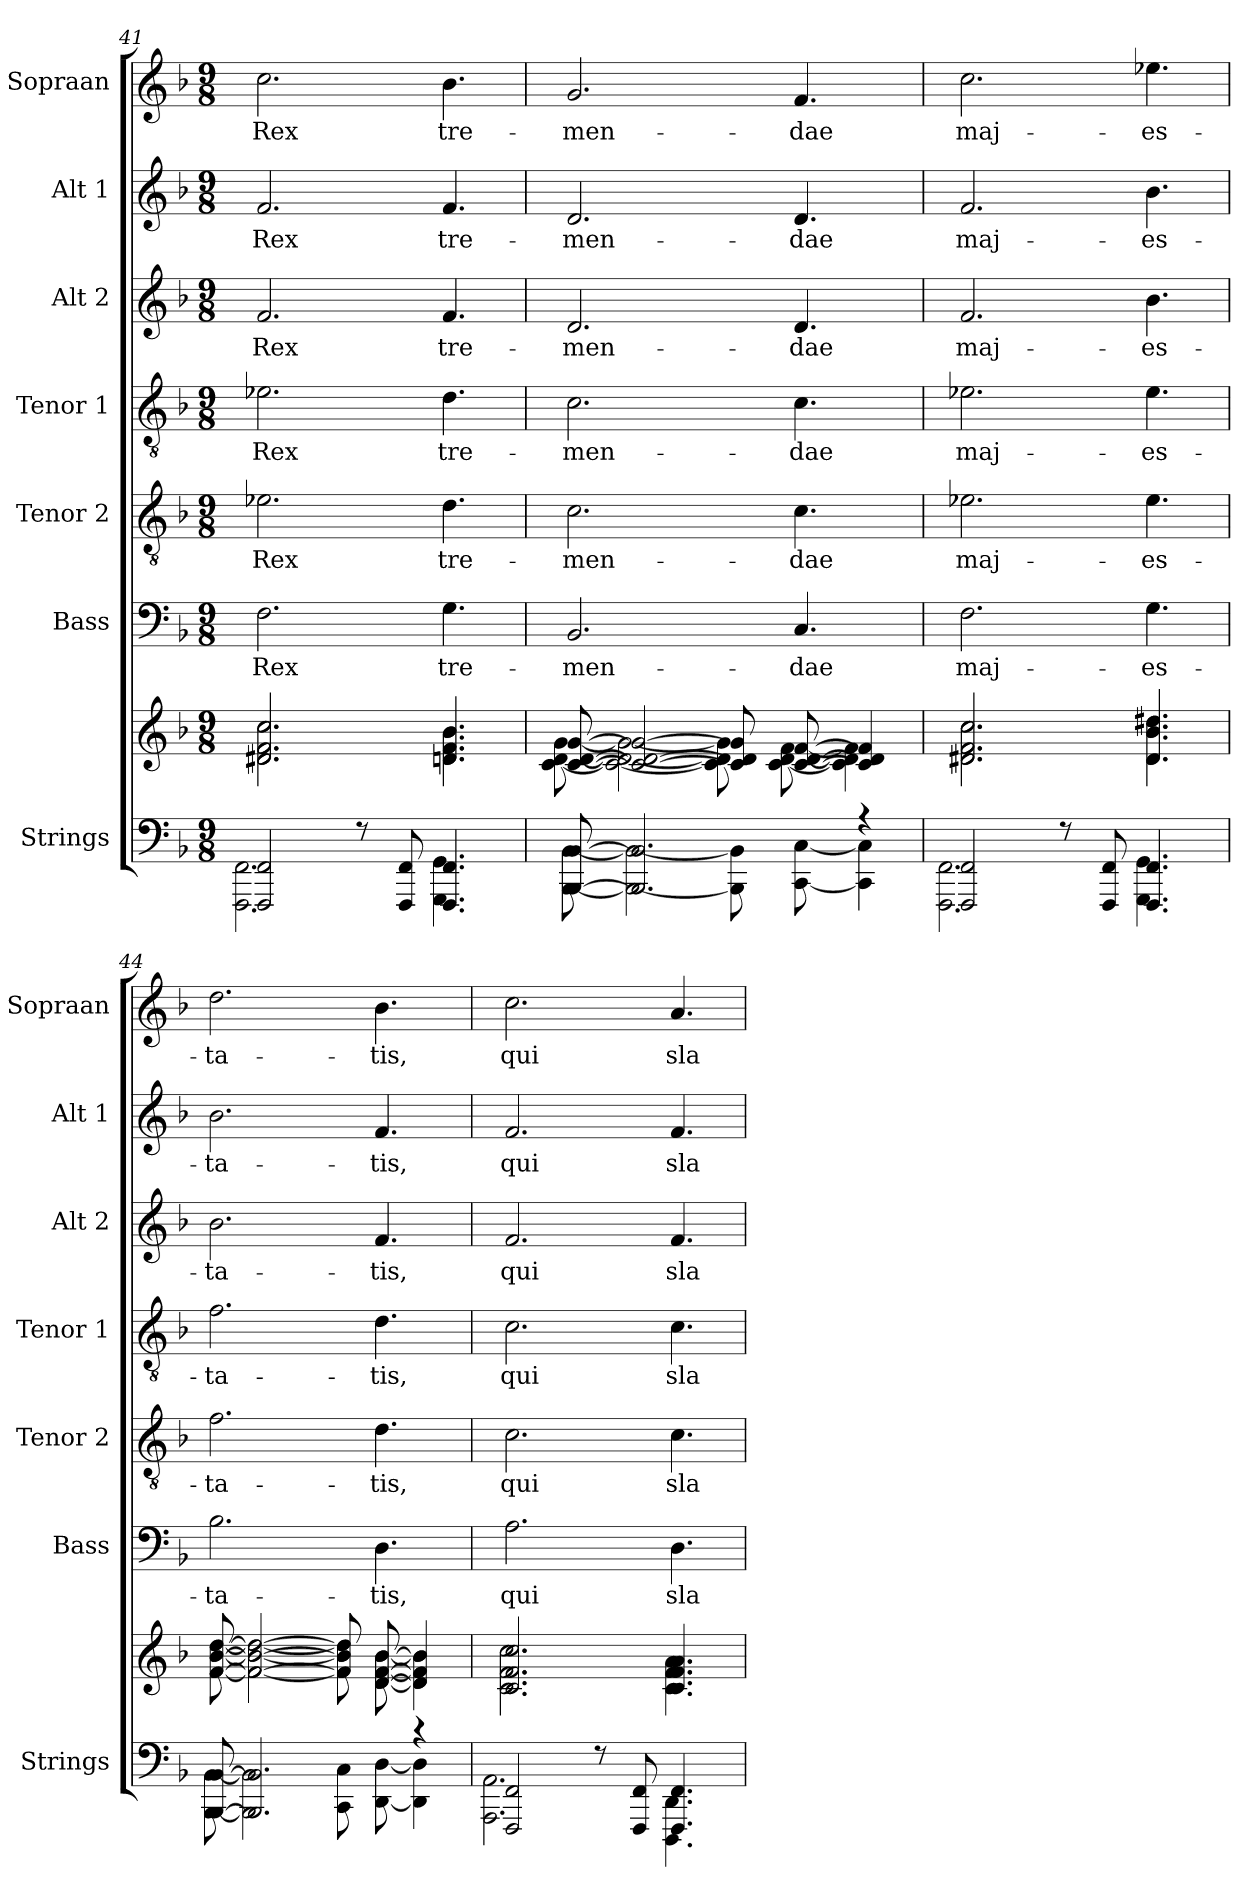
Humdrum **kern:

**kern	**kern	**kern	**text	**kern	**text	**kern	**text	**kern	**text	**kern	**text	**kern	**text
*part7	*part7	*part6	*part6	*part5	*part5	*part4	*part4	*part3	*part3	*part2	*part2	*part1	*part1
*staff8	*staff7	*staff6	*staff6	*staff5	*staff5	*staff4	*staff4	*staff3	*staff3	*staff2	*staff2	*staff1	*staff1
*I"Strings	*	*I"Bass	*	*I"Tenor 2	*	*I"Tenor 1	*	*I"Alt 2	*	*I"Alt 1	*	*I"Sopraan	*
*I'Strings	*	*I'Bass	*	*I'Tenor 2	*	*I'Tenor 1	*	*I'Alt 2	*	*I'Alt 1	*	*I'Sopraan	*
!!LO:LB:g=z
*clefF4	*clefG2	*clefF4	*	*clefGv2	*	*clefGv2	*	*clefG2	*	*clefG2	*	*clefG2	*
*k[b-]	*k[b-]	*k[b-]	*	*k[b-]	*	*k[b-]	*	*k[b-]	*	*k[b-]	*	*k[b-]	*
*F:	*F:	*F:	*	*F:	*	*F:	*	*F:	*	*F:	*	*F:	*
*M9/8	*M9/8	*M9/8	*	*M9/8	*	*M9/8	*	*M9/8	*	*M9/8	*	*M9/8	*
=41	=41	=41	=41	=41	=41	=41	=41	=41	=41	=41	=41	=41	=41
*^	*^	*	*	*	*	*	*	*	*	*	*	*	*
!	!	!	!	!	!LO:LY:b	!	!LO:LY:b	!	!LO:LY:b	!	!LO:LY:b	!	!LO:LY:b	!	!LO:LY:b
2FFF/ 2FF/	2.FFF\ 2.FF\	2.d#X/ 2.f/ 2.cc/	2.d#X\ 2.f\ 2.cc\	2.F	Rex	2.e-X	Rex	2.e-X	Rex	2.f	Rex	2.f	Rex	2.cc	Rex
8r	.	.	.	.	.	.	.	.	.	.	.	.	.	.	.
8FFF/ 8FF/	.	.	.	.	.	.	.	.	.	.	.	.	.	.	.
!	!	!	!	!	!LO:LY:b	!	!LO:LY:b	!	!LO:LY:b	!	!LO:LY:b	!	!LO:LY:b	!	!LO:LY:b
4.FFF/ 4.FF/	4.GGG\ 4.GG\	4.dn/ 4.f/ 4.b-/	4.dn\ 4.f\ 4.b-\	4.G	tre-	4.d	tre-	4.d	tre-	4.f	tre-	4.f	tre-	4.b-	tre-
=42	=42	=42	=42	=42	=42	=42	=42	=42	=42	=42	=42	=42	=42	=42	=42
!	!	!	!	!	!LO:LY:b	!	!LO:LY:b	!	!LO:LY:b	!	!LO:LY:b	!	!LO:LY:b	!	!LO:LY:b
[8BBB-/ [8BB-/	[8BBB-\ [8BB-\	[8c/ [8d/ [8g/	[8c\ [8d\ [8g\	2.BB-	-men-	2.c	-men-	2.c	-men-	2.d	-men-	2.d	-men-	2.g	-men-
2.BBB-/] 2.BB-/]	2BBB-\_ 2BB-\_	2c/_ 2d/_ 2g/_	2c\_ 2d\_ 2g\_	.	.	.	.	.	.	.	.	.	.	.	.
.	8BBB-\] 8BB-\]	8c/] 8d/] 8g/]	8c\] 8d\] 8g\]	.	.	.	.	.	.	.	.	.	.	.	.
!	!	!	!	!	!LO:LY:b	!	!LO:LY:b	!	!LO:LY:b	!	!LO:LY:b	!	!LO:LY:b	!	!LO:LY:b
.	[8CC\ [8C\	[8c/ [8d/ [8f/	[8c\ [8d\ [8f\	4.C	-dae	4.c	-dae	4.c	-dae	4.d	-dae	4.d	-dae	4.f	-dae
4r	4CC\] 4C\]	4c/] 4d/] 4f/]	4c\] 4d\] 4f\]	.	.	.	.	.	.	.	.	.	.	.	.
=43	=43	=43	=43	=43	=43	=43	=43	=43	=43	=43	=43	=43	=43	=43	=43
!	!	!	!	!	!LO:LY:b	!	!LO:LY:b	!	!LO:LY:b	!	!LO:LY:b	!	!LO:LY:b	!	!LO:LY:b
2FFF/ 2FF/	2.FFF\ 2.FF\	2.d#X/ 2.f/ 2.cc/	2.d#X\ 2.f\ 2.cc\	2.F	maj-	2.e-X	maj-	2.e-X	maj-	2.f	maj-	2.f	maj-	2.cc	maj-
8r	.	.	.	.	.	.	.	.	.	.	.	.	.	.	.
8FFF/ 8FF/	.	.	.	.	.	.	.	.	.	.	.	.	.	.	.
!	!	!	!	!	!LO:LY:b	!	!LO:LY:b	!	!LO:LY:b	!	!LO:LY:b	!	!LO:LY:b	!	!LO:LY:b
4.FFF/ 4.FF/	4.GGG\ 4.GG\	4.d#/ 4.b-/ 4.dd#X/	4.d#\ 4.b-\ 4.dd#X\	4.G	-es-	4.e-	-es-	4.e-	-es-	4.b-	-es-	4.b-	-es-	4.ee-X	-es-
=44	=44	=44	=44	=44	=44	=44	=44	=44	=44	=44	=44	=44	=44	=44	=44
!	!	!	!	!	!LO:LY:b	!	!LO:LY:b	!	!LO:LY:b	!	!LO:LY:b	!	!LO:LY:b	!	!LO:LY:b
[8BBB-/ [8BB-/	[8BBB-\ [8BB-\	[8f/ [8b-/ [8dd/	[8f\ [8b-\ [8dd\	2.B-	-ta-	2.f	-ta-	2.f	-ta-	2.b-	-ta-	2.b-	-ta-	2.dd	-ta-
2.BBB-/] 2.BB-/]	2BBB-\] 2BB-\]	2f/_ 2b-/_ 2dd/_	2f\_ 2b-\_ 2dd\_	.	.	.	.	.	.	.	.	.	.	.	.
.	8CC\ 8C\	8f/] 8b-/] 8dd/]	8f\] 8b-\] 8dd\]	.	.	.	.	.	.	.	.	.	.	.	.
!	!	!	!	!	!LO:LY:b	!	!LO:LY:b	!	!LO:LY:b	!	!LO:LY:b	!	!LO:LY:b	!	!LO:LY:b
.	[8DD\ [8D\	[8d/ [8f/ [8b-/	[8d\ [8f\ [8b-\	4.D	-tis,	4.d	-tis,	4.d	-tis,	4.f	-tis,	4.f	-tis,	4.b-	-tis,
4r	4DD\] 4D\]	4d/] 4f/] 4b-/]	4d\] 4f\] 4b-\]	.	.	.	.	.	.	.	.	.	.	.	.
=45	=45	=45	=45	=45	=45	=45	=45	=45	=45	=45	=45	=45	=45	=45	=45
!	!	!	!	!	!LO:LY:b	!	!LO:LY:b	!	!LO:LY:b	!	!LO:LY:b	!	!LO:LY:b	!	!LO:LY:b
2FFF/ 2FF/	2.AAA\ 2.AA\	2.c/ 2.f/ 2.cc/	2.c\ 2.f\ 2.cc\	2.A	qui	2.c	qui	2.c	qui	2.f	qui	2.f	qui	2.cc	qui
8r	.	.	.	.	.	.	.	.	.	.	.	.	.	.	.
8FFF/ 8FF/	.	.	.	.	.	.	.	.	.	.	.	.	.	.	.
!	!	!	!	!	!LO:LY:b	!	!LO:LY:b	!	!LO:LY:b	!	!LO:LY:b	!	!LO:LY:b	!	!LO:LY:b
4.FFF/ 4.FF/	4.DDD\ 4.DD\	4.c/ 4.f/ 4.a/	4.c\ 4.f\ 4.a\	4.D	sla-	4.c	sla-	4.c	sla-	4.f	sla-	4.f	sla-	4.a	sla-
*v	*v	*	*	*	*	*	*	*	*	*	*	*	*	*	*
*	*v	*v	*	*	*	*	*	*	*	*	*	*	*	*
=	=	=	=	=	=	=	=	=	=	=	=	=	=
*-	*-	*-	*-	*-	*-	*-	*-	*-	*-	*-	*-	*-	*-
